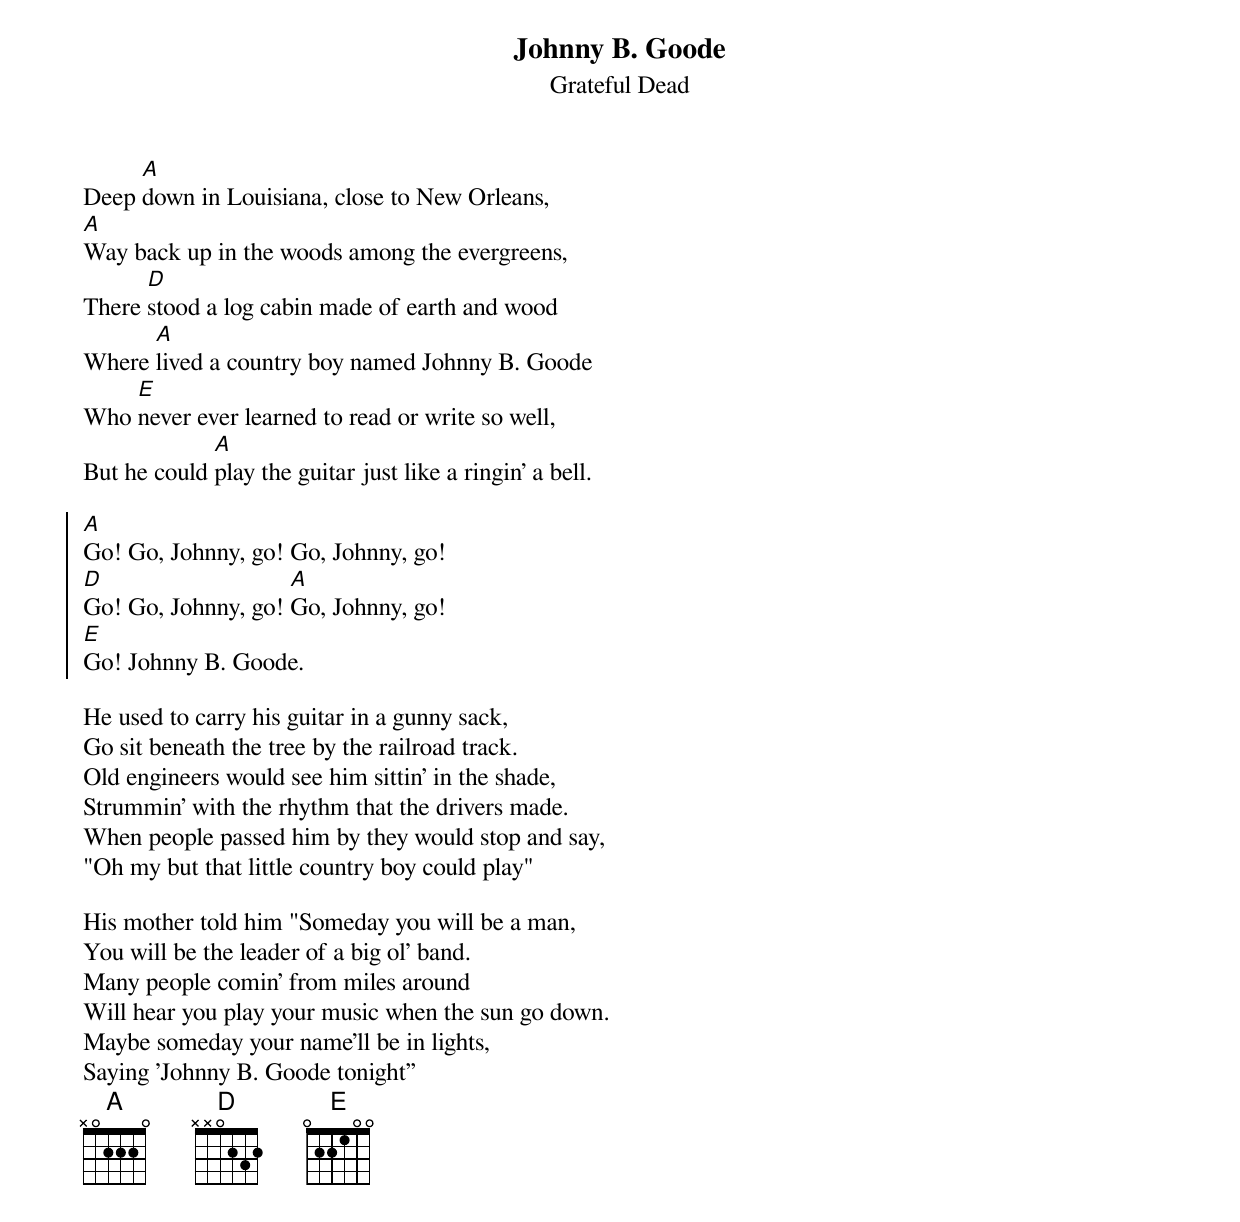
{t:Johnny B. Goode}
{st:Grateful Dead}

Deep [A]down in Louisiana, close to New Orleans,
[A]Way back up in the woods among the evergreens,
There [D]stood a log cabin made of earth and wood
Where [A]lived a country boy named Johnny B. Goode
Who [E]never ever learned to read or write so well,
But he could [A]play the guitar just like a ringin' a bell.

{soc:}
[A]Go! Go, Johnny, go! Go, Johnny, go!
[D]Go! Go, Johnny, go! [A]Go, Johnny, go!
[E]Go! Johnny B. Goode.
{eoc:}

He used to carry his guitar in a gunny sack,
Go sit beneath the tree by the railroad track.
Old engineers would see him sittin' in the shade,
Strummin' with the rhythm that the drivers made.
When people passed him by they would stop and say,
"Oh my but that little country boy could play"

His mother told him "Someday you will be a man,
You will be the leader of a big ol' band.
Many people comin' from miles around
Will hear you play your music when the sun go down.
Maybe someday your name'll be in lights,
Saying 'Johnny B. Goode tonight''
